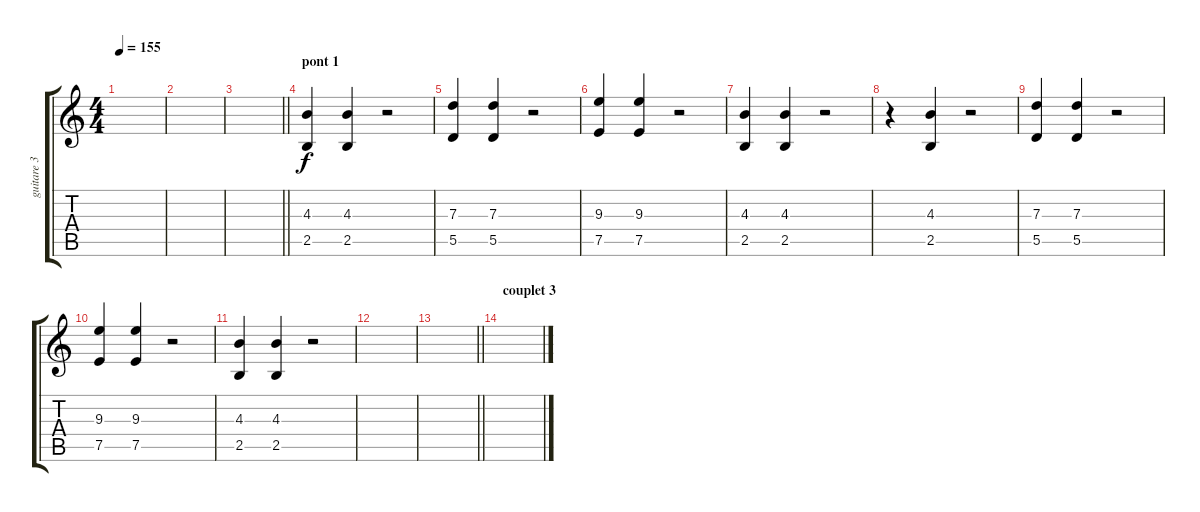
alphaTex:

\track ("guitare 3" "guitare 3") {instrument overdrivenguitar}
\staff {score tabs}
\tuning (E4 B3 G3 D3 A2 E2) {hide}
\ts (4 4)
\tempo 155
\clef g2
\ks c
|
|
\barLineRight lightlight
|
\section ("" "pont 1")
(4.3 2.5).4 (4.3 2.5).4 r.2 |
(7.3 5.5).4 (7.3 5.5).4 r.2 |
(9.3 7.5).4 (9.3 7.5).4 r.2 |
(4.3 2.5).4 (4.3 2.5).4 r.2 |
r.4 (4.3 2.5).4 r.2 |
(7.3 5.5).4 (7.3 5.5).4 r.2 |
(9.3 7.5).4 (9.3 7.5).4 r.2 |
(4.3 2.5).4 (4.3 2.5).4 r.2 |
|
\barLineRight lightlight
|
\section ("" "couplet 3")
